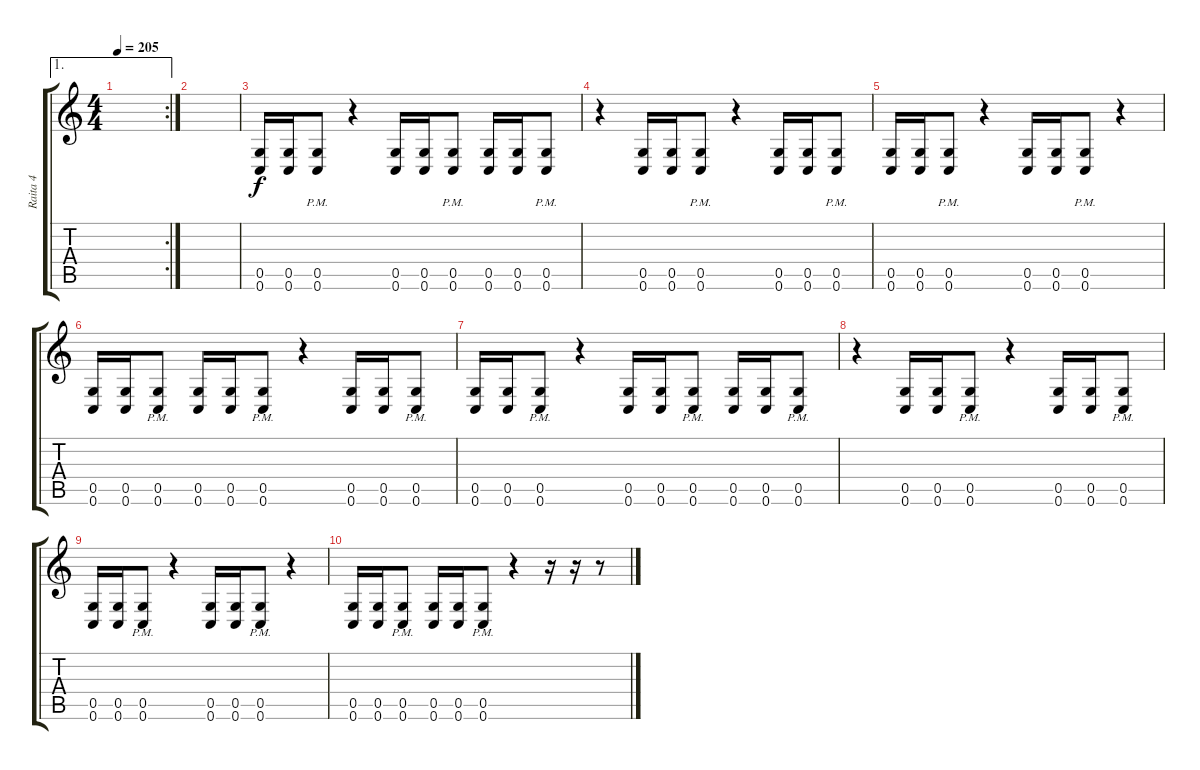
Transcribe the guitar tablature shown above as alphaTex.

\track ("Raita 4" "Raita 4") {instrument distortionguitar}
\staff {score tabs}
\tuning (D4 A3 F3 C3 G2 C2) {hide}
\ae 1
\rc 2
\ts (4 4)
\tempo 205
\clef g2
\ks c
|
|
(0.5 0.6).16 (0.5 0.6).16 (0.5{pm} 0.6{pm}).8 r.4 (0.5 0.6).16 (0.5 0.6).16 (0.5{pm} 0.6{pm}).8 (0.5 0.6).16 (0.5 0.6).16 (0.5{pm} 0.6{pm}).8 |
r.4 (0.5 0.6).16 (0.5 0.6).16 (0.5{pm} 0.6{pm}).8 r.4 (0.5 0.6).16 (0.5 0.6).16 (0.5{pm} 0.6{pm}).8 |
(0.5 0.6).16 (0.5 0.6).16 (0.5{pm} 0.6{pm}).8 r.4 (0.5 0.6).16 (0.5 0.6).16 (0.5{pm} 0.6{pm}).8 r.4 |
(0.5 0.6).16 (0.5 0.6).16 (0.5{pm} 0.6{pm}).8 (0.5 0.6).16 (0.5 0.6).16 (0.5{pm} 0.6{pm}).8 r.4 (0.5 0.6).16 (0.5 0.6).16 (0.5{pm} 0.6{pm}).8 |
(0.5 0.6).16 (0.5 0.6).16 (0.5{pm} 0.6{pm}).8 r.4 (0.5 0.6).16 (0.5 0.6).16 (0.5{pm} 0.6{pm}).8 (0.5 0.6).16 (0.5 0.6).16 (0.5{pm} 0.6{pm}).8 |
r.4 (0.5 0.6).16 (0.5 0.6).16 (0.5{pm} 0.6{pm}).8 r.4 (0.5 0.6).16 (0.5 0.6).16 (0.5{pm} 0.6{pm}).8 |
(0.5 0.6).16 (0.5 0.6).16 (0.5{pm} 0.6{pm}).8 r.4 (0.5 0.6).16 (0.5 0.6).16 (0.5{pm} 0.6{pm}).8 r.4 |
(0.5 0.6).16 (0.5 0.6).16 (0.5{pm} 0.6{pm}).8 (0.5 0.6).16 (0.5 0.6).16 (0.5{pm} 0.6{pm}).8 r.4 r.16 r.16 r.8
